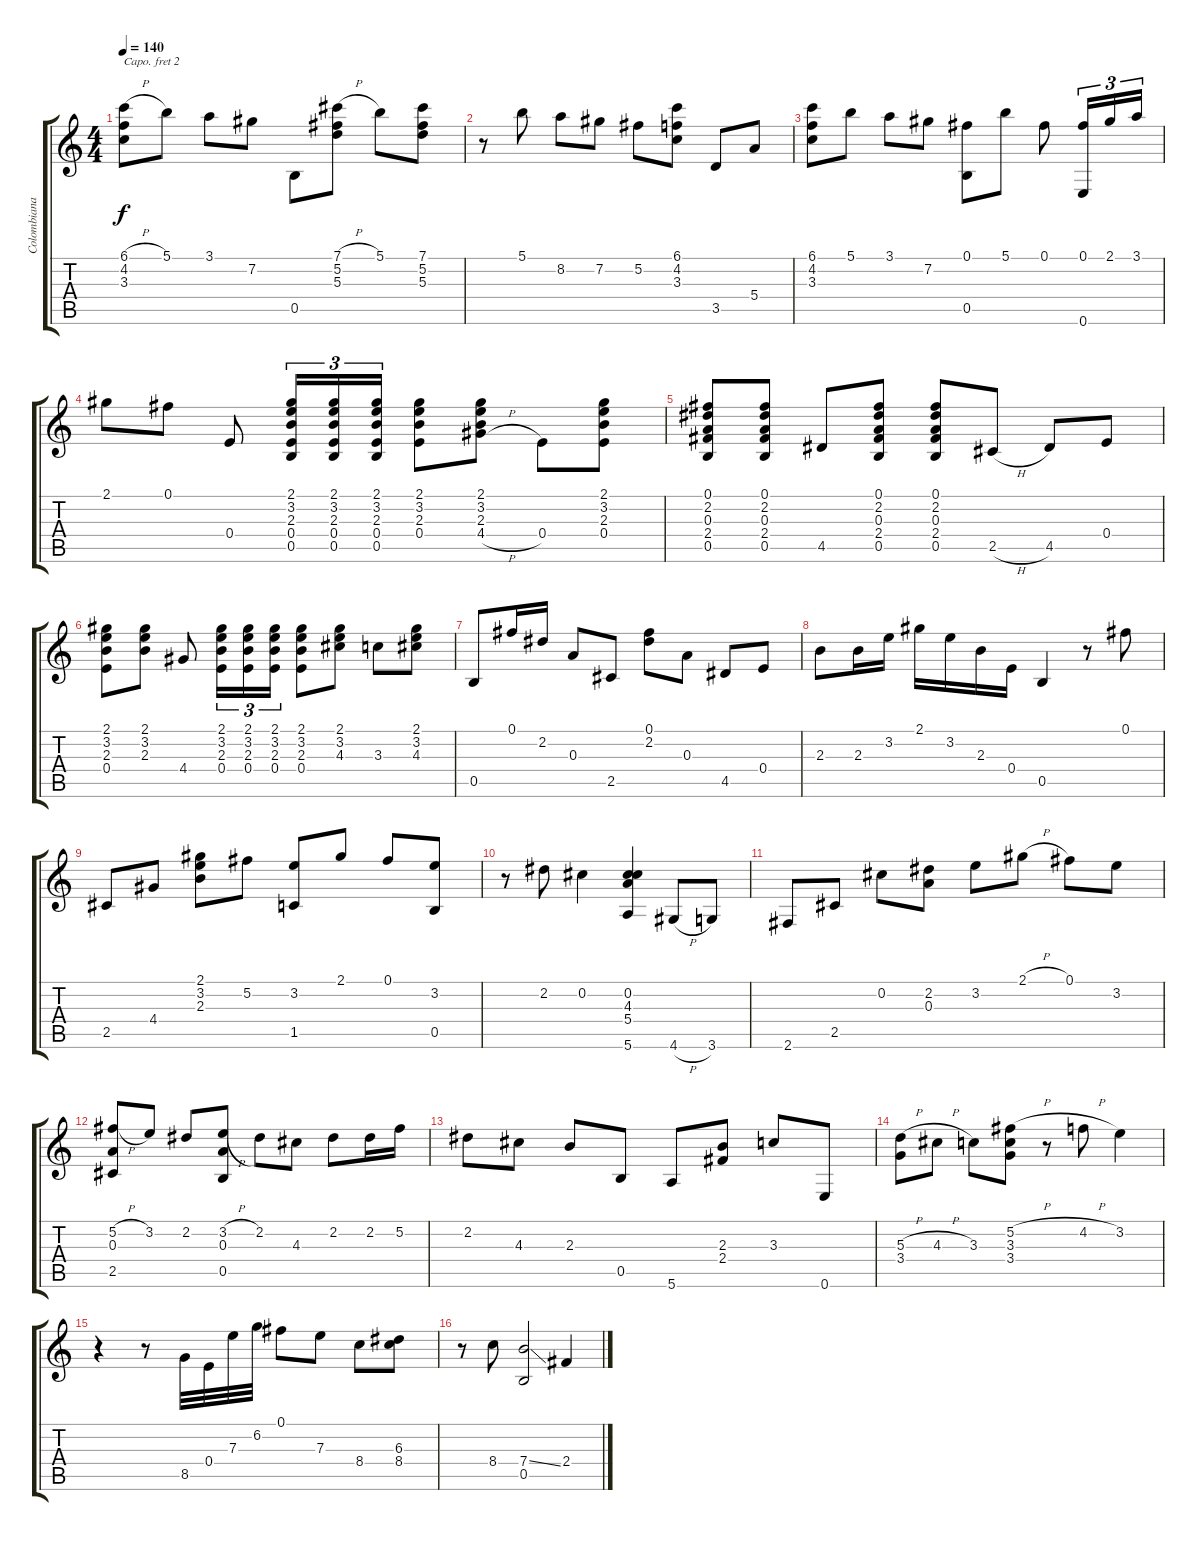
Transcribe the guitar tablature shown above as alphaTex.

\track ("Colombiana" "Colombiana") {instrument acousticguitarnylon}
\staff {score tabs}
\capo 2
\tuning (E4 B3 G3 D3 A2 D2) {hide}
\ts (4 4)
\tempo 140
\clef g2
\ks c
(6.1{h} 4.2 3.3).8{dy f} 5.1.8 3.1.8 7.2.8 0.5.8 (7.1{h} 5.2 5.3).8 5.1.8 (7.1 5.2 5.3).8 |
r.8 5.1.8 8.2.8 7.2.8 5.2.8 (6.1 4.2 3.3).8 3.5.8 5.4.8 |
(6.1 4.2 3.3).8 5.1.8 3.1.8 7.2.8 (0.1 0.5).8 5.1.8 0.1.8 (0.1 0.6).16{tu (3 2)} 2.1.16{tu (3 2)} 3.1.16{tu (3 2)} |
2.1.8 0.1.8 0.4.8 (2.1 3.2 2.3 0.4 0.5).16{tu (3 2)} (2.1 3.2 2.3 0.4 0.5).16{tu (3 2)} (2.1 3.2 2.3 0.4 0.5).16{tu (3 2)} (2.1 3.2 2.3 0.4).8 (2.1 3.2 2.3 4.4{h}).8 0.4.8 (2.1 3.2 2.3 0.4).8 |
(0.1 2.2 0.3 2.4 0.5).8 (0.1 2.2 0.3 2.4 0.5).8 4.5.8 (0.1 2.2 0.3 2.4 0.5).8 (0.1 2.2 0.3 2.4 0.5).8 2.5{h}.8 4.5.8 0.4.8 |
(2.1 3.2 2.3 0.4).8 (2.1 3.2 2.3).8 4.4.8 (2.1 3.2 2.3 0.4).16{tu (3 2)} (2.1 3.2 2.3 0.4).16{tu (3 2)} (2.1 3.2 2.3 0.4).16{tu (3 2)} (2.1 3.2 2.3 0.4).8 (2.1 3.2 4.3).8 3.3.8 (2.1 3.2 4.3).8 |
0.5.8 0.1.16 2.2.16 0.3.8 2.5.8 (0.1 2.2).8 0.3.8 4.5.8 0.4.8 |
2.3.8 2.3.16 3.2.16 2.1.16 3.2.16 2.3.16 0.4.16 0.5.4 r.8 0.1.8 |
2.5.8 4.4.8 (2.1 3.2 2.3).8 5.2.8 (3.2 1.5).8 2.1.8 0.1.8 (3.2 0.5).8 |
r.8 2.2.8 0.2.4 (0.2 4.3 5.4 5.6).4 4.6{h}.8 3.6.8 |
2.6.8 2.5.8 0.2.8 (2.2 0.3).8 3.2.8 2.1{h}.8 0.1.8 3.2.8 |
(5.2{h} 0.3 2.5).8 3.2.8 2.2.8 (3.2{h} 0.3 0.5).8 2.2.8 4.3.8 2.2.8 2.2.16 5.2.16 |
2.2.8 4.3.8 2.3.8 0.5.8 5.6.8 (2.3 2.4).8 3.3.8 0.6.8 |
(5.3{h} 3.4).8 4.3{h}.8 3.3.8 (5.2{h} 3.3 3.4).8 r.8 4.2{h}.8 3.2.4 |
r.4 r.8 8.5.32 0.4.32 7.3.32 6.2.32 0.1.8 7.3.8 8.4.8 (6.3 8.4).8 |
r.8 8.4.8 (7.4{ss} 0.5).2 2.4.4
